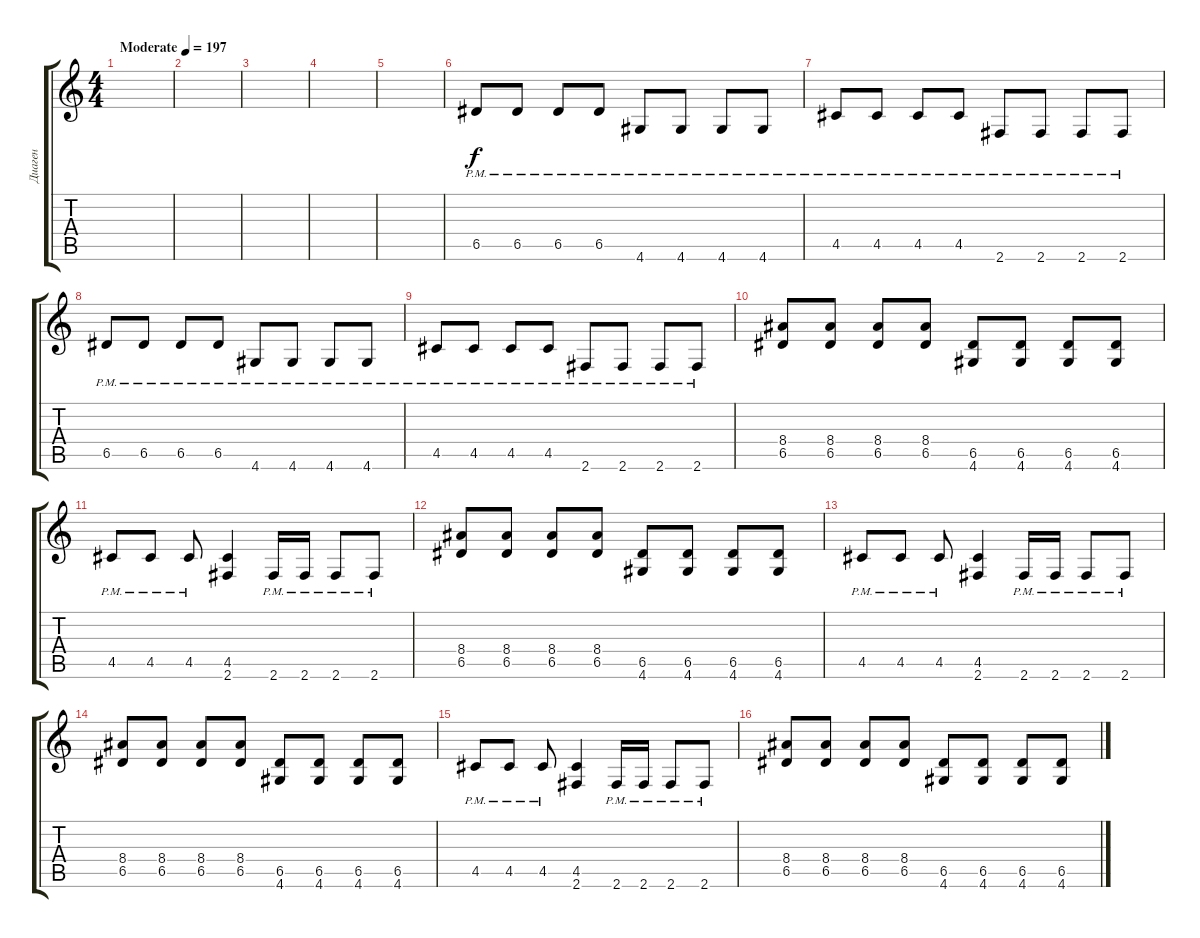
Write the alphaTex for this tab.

\track ("Диаген" "Диаген") {instrument overdrivenguitar}
\staff {score tabs}
\tuning (E4 B3 G3 D3 A2 E2) {hide}
\ts (4 4)
\tempo (197 "Moderate")
\clef g2
\ks c
|
|
|
|
|
6.5{pm}.8 6.5{pm}.8 6.5{pm}.8 6.5{pm}.8 4.6{pm}.8 4.6{pm}.8 4.6{pm}.8 4.6{pm}.8 |
4.5{pm}.8 4.5{pm}.8 4.5{pm}.8 4.5{pm}.8 2.6{pm}.8 2.6{pm}.8 2.6{pm}.8 2.6{pm}.8 |
6.5{pm}.8 6.5{pm}.8 6.5{pm}.8 6.5{pm}.8 4.6{pm}.8 4.6{pm}.8 4.6{pm}.8 4.6{pm}.8 |
4.5{pm}.8 4.5{pm}.8 4.5{pm}.8 4.5{pm}.8 2.6{pm}.8 2.6{pm}.8 2.6{pm}.8 2.6{pm}.8 |
(8.4 6.5).8 (8.4 6.5).8 (8.4 6.5).8 (8.4 6.5).8 (6.5 4.6).8 (6.5 4.6).8 (6.5 4.6).8 (6.5 4.6).8 |
4.5{pm}.8 4.5{pm}.8 4.5{pm}.8 (4.5 2.6).4 2.6{pm}.16 2.6{pm}.16 2.6{pm}.8 2.6{pm}.8 |
(8.4 6.5).8 (8.4 6.5).8 (8.4 6.5).8 (8.4 6.5).8 (6.5 4.6).8 (6.5 4.6).8 (6.5 4.6).8 (6.5 4.6).8 |
4.5{pm}.8 4.5{pm}.8 4.5{pm}.8 (4.5 2.6).4 2.6{pm}.16 2.6{pm}.16 2.6{pm}.8 2.6{pm}.8 |
(8.4 6.5).8 (8.4 6.5).8 (8.4 6.5).8 (8.4 6.5).8 (6.5 4.6).8 (6.5 4.6).8 (6.5 4.6).8 (6.5 4.6).8 |
4.5{pm}.8 4.5{pm}.8 4.5{pm}.8 (4.5 2.6).4 2.6{pm}.16 2.6{pm}.16 2.6{pm}.8 2.6{pm}.8 |
(8.4 6.5).8 (8.4 6.5).8 (8.4 6.5).8 (8.4 6.5).8 (6.5 4.6).8 (6.5 4.6).8 (6.5 4.6).8 (6.5 4.6).8
